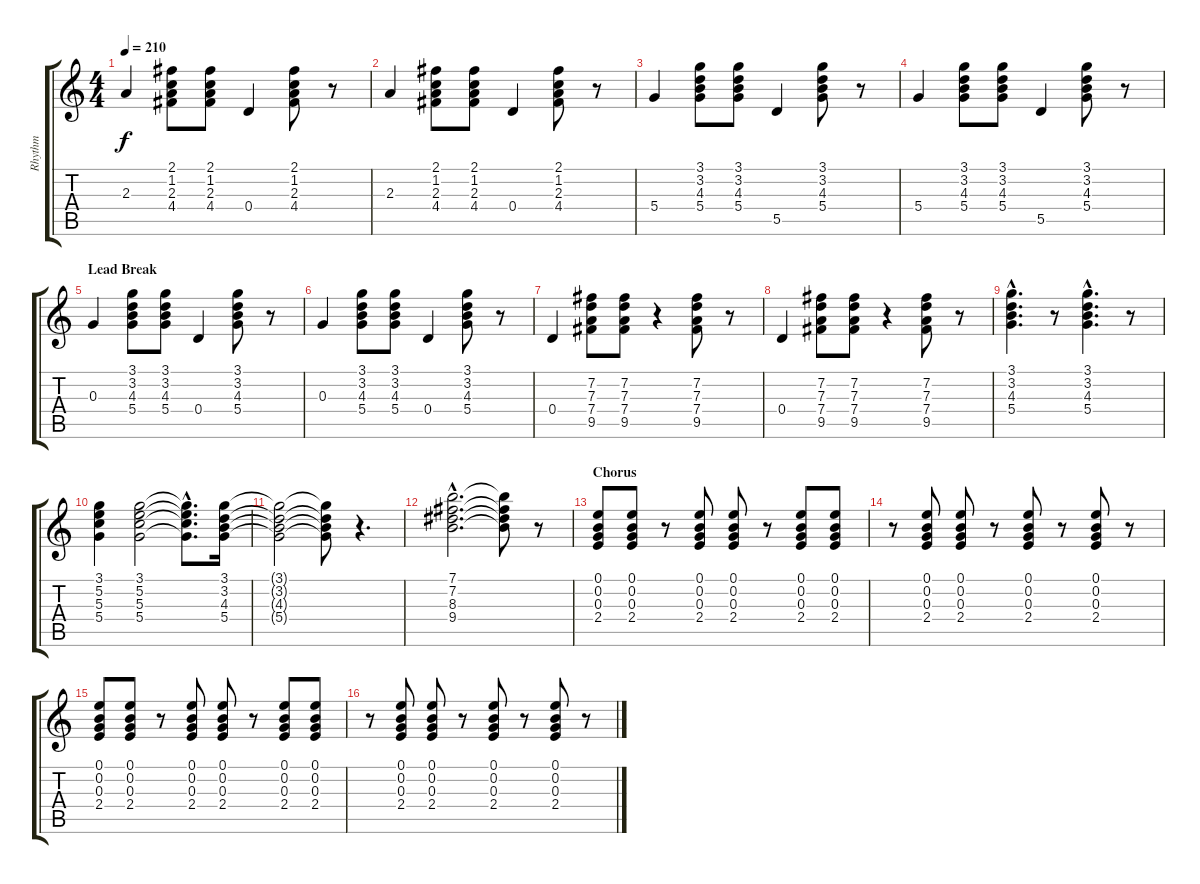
\track ("Rhythm" "Rhythm") {instrument electricguitarjazz}
\staff {score tabs}
\tuning (E4 B3 G3 D3 A2 E2) {hide}
\ts (4 4)
\tempo 210
\clef g2
\ks c
2.3.4{dy f} (2.1 1.2 2.3 4.4).8 (2.1 1.2 2.3 4.4).8 0.4.4 (2.1 1.2 2.3 4.4).8 r.8 |
2.3.4 (2.1 1.2 2.3 4.4).8 (2.1 1.2 2.3 4.4).8 0.4.4 (2.1 1.2 2.3 4.4).8 r.8 |
5.4.4 (3.1 3.2 4.3 5.4).8 (3.1 3.2 4.3 5.4).8 5.5.4 (3.1 3.2 4.3 5.4).8 r.8 |
5.4.4 (3.1 3.2 4.3 5.4).8 (3.1 3.2 4.3 5.4).8 5.5.4 (3.1 3.2 4.3 5.4).8 r.8 |
\section ("" "Lead Break")
0.3.4 (3.1 3.2 4.3 5.4).8 (3.1 3.2 4.3 5.4).8 0.4.4 (3.1 3.2 4.3 5.4).8 r.8 |
0.3.4 (3.1 3.2 4.3 5.4).8 (3.1 3.2 4.3 5.4).8 0.4.4 (3.1 3.2 4.3 5.4).8 r.8 |
0.4.4 (7.2 7.3 7.4 9.5).8 (7.2 7.3 7.4 9.5).8 r.4 (7.2 7.3 7.4 9.5).8 r.8 |
0.4.4 (7.2 7.3 7.4 9.5).8 (7.2 7.3 7.4 9.5).8 r.4 (7.2 7.3 7.4 9.5).8 r.8 |
(3.1{hac} 3.2{hac} 4.3{hac} 5.4{hac}).4{d} r.8 (3.1{hac} 3.2{hac} 4.3{hac} 5.4{hac}).4{d} r.8 |
(3.1 5.2 5.3 5.4).4 (3.1 5.2 5.3 5.4).2 (3.1{hac t} 5.2{hac t} 5.3{t} 5.4{t}).8{d} (3.1 3.2 4.3 5.4).16 |
(3.1{t} 3.2{t} 4.3{t} 5.4{t}).2 (3.1{t} 3.2{t} 4.3{t} 5.4{t}).8 r.4{d} |
(7.1{hac} 7.2{hac} 8.3{hac} 9.4{hac}).2{d} (7.1{t} 7.2{t} 8.3{t} 9.4{t}).8 r.8 |
\section ("" "Chorus")
(0.1 0.2 0.3 2.4).8 (0.1 0.2 0.3 2.4).8 r.8 (0.1 0.2 0.3 2.4).8 (0.1 0.2 0.3 2.4).8 r.8 (0.1 0.2 0.3 2.4).8 (0.1 0.2 0.3 2.4).8 |
r.8 (0.1 0.2 0.3 2.4).8 (0.1 0.2 0.3 2.4).8 r.8 (0.1 0.2 0.3 2.4).8 r.8 (0.1 0.2 0.3 2.4).8 r.8 |
(0.1 0.2 0.3 2.4).8 (0.1 0.2 0.3 2.4).8 r.8 (0.1 0.2 0.3 2.4).8 (0.1 0.2 0.3 2.4).8 r.8 (0.1 0.2 0.3 2.4).8 (0.1 0.2 0.3 2.4).8 |
r.8 (0.1 0.2 0.3 2.4).8 (0.1 0.2 0.3 2.4).8 r.8 (0.1 0.2 0.3 2.4).8 r.8 (0.1 0.2 0.3 2.4).8 r.8
